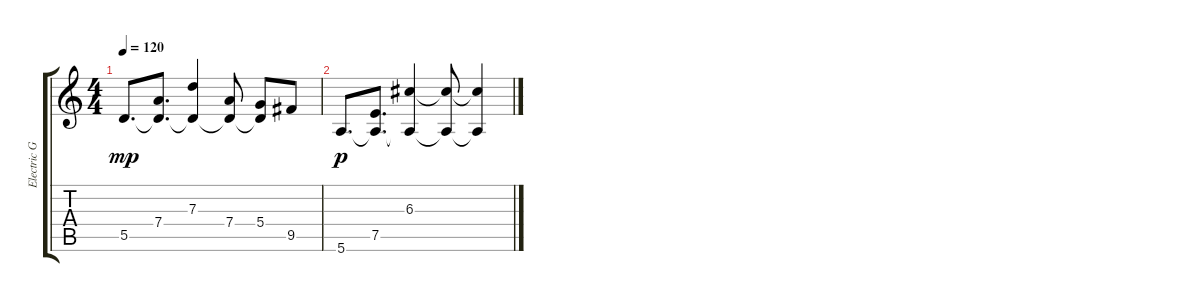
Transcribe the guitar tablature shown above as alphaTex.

\track ("Electric Guitar" "Electric G") {instrument electricguitarclean}
\staff {score tabs}
\tuning (E4 B3 G3 D3 A2 E2) {hide}
\ts (4 4)
\tempo 120
\clef g2
\ks c
5.5.8{d dy mp} (7.4 5.5{t}).8{d} (7.3 5.5{t}).4 (7.4 5.5{t}).8 (5.4 5.5{t}).8 9.5.8 |
5.6.8{d dy p} (7.5 5.6{t}).8{d} (6.3 5.6{t}).4 (6.3{t} 5.6{t}).8 (6.3{t} 5.6{t}).4
